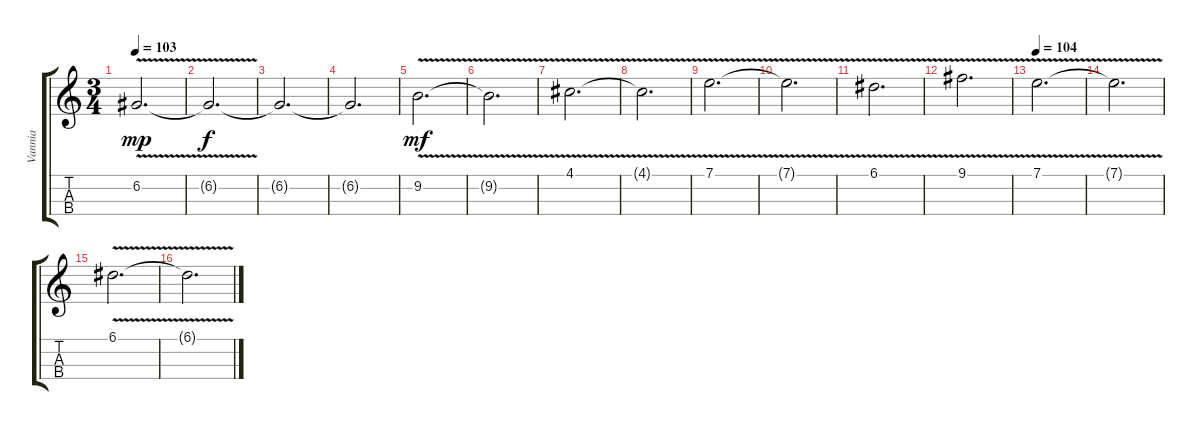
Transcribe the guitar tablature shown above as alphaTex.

\track ("Vannia" "Vannia") {instrument viola}
\staff {score tabs}
\tuning (A4 D4 G3 C3) {hide}
\ts (3 4)
\tempo 103
\clef g2
\ks c
6.2{v}.2{d dy mp} |
6.2{t}.2{d dy f} |
6.2{t}.2{d} |
6.2{t}.2{d} |
9.2{v}.2{d dy mf} |
9.2{t}.2{d} |
4.1{v}.2{d} |
4.1{t}.2{d} |
7.1{v}.2{d} |
7.1{t}.2{d} |
6.1{v}.2{d} |
9.1{v}.2{d} |
\tempo 104
7.1{v}.2{d} |
7.1{t}.2{d} |
6.1{v}.2{d} |
6.1{t}.2{d}
